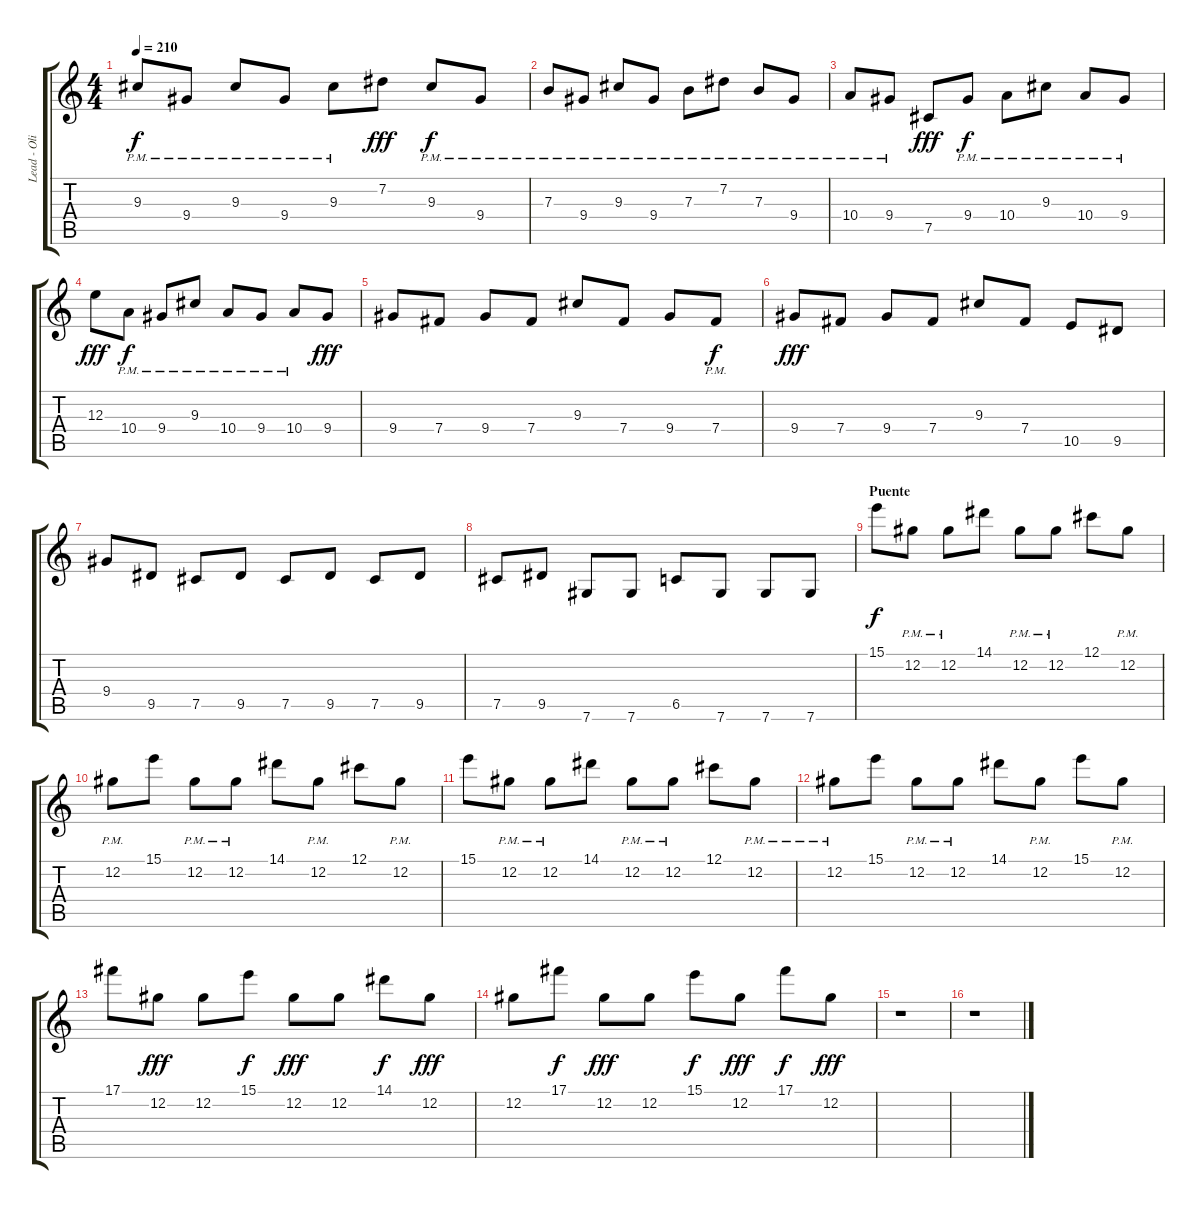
\track ("Lead - Oli Herbert" "Lead - Oli") {instrument distortionguitar}
\staff {score tabs}
\tuning (Db4 Ab3 E3 B2 Gb2 Db2) {hide}
\ts (4 4)
\tempo 210
\clef g2
\ks c
9.3{pm}.8{dy f} 9.4{pm}.8 9.3{pm}.8 9.4{pm}.8 9.3{pm}.8 7.2.8{dy fff} 9.3{pm}.8{dy f} 9.4{pm}.8 |
7.3{pm}.8 9.4{pm}.8 9.3{pm}.8 9.4{pm}.8 7.3{pm}.8 7.2{pm}.8 7.3{pm}.8 9.4{pm}.8 |
10.4{pm}.8 9.4{pm}.8 7.5.8{dy fff} 9.4{pm}.8{dy f} 10.4{pm}.8 9.3{pm}.8 10.4{pm}.8 9.4{pm}.8 |
12.3.8{dy fff} 10.4{pm}.8{dy f} 9.4{pm}.8 9.3{pm}.8 10.4{pm}.8 9.4{pm}.8 10.4{pm}.8 9.4.8{dy fff} |
9.4.8 7.4.8 9.4.8 7.4.8 9.3.8 7.4.8 9.4.8 7.4{pm}.8{dy f} |
9.4.8{dy fff} 7.4.8 9.4.8 7.4.8 9.3.8 7.4.8 10.5.8 9.5.8 |
9.4.8 9.5.8 7.5.8 9.5.8 7.5.8 9.5.8 7.5.8 9.5.8 |
7.5.8 9.5.8 7.6.8 7.6.8 6.5.8 7.6.8 7.6.8 7.6.8 |
\section ("" "Puente")
15.1.8{dy f} 12.2{pm}.8 12.2{pm}.8 14.1.8 12.2{pm}.8 12.2{pm}.8 12.1.8 12.2{pm}.8 |
12.2{pm}.8 15.1.8 12.2{pm}.8 12.2{pm}.8 14.1.8 12.2{pm}.8 12.1.8 12.2{pm}.8 |
15.1.8 12.2{pm}.8 12.2{pm}.8 14.1.8 12.2{pm}.8 12.2{pm}.8 12.1.8 12.2{pm}.8 |
12.2{pm}.8 15.1.8 12.2{pm}.8 12.2{pm}.8 14.1.8 12.2{pm}.8 15.1.8 12.2{pm}.8 |
17.1.8 12.2.8{dy fff} 12.2.8 15.1.8{dy f} 12.2.8{dy fff} 12.2.8 14.1.8{dy f} 12.2.8{dy fff} |
12.2.8 17.1.8{dy f} 12.2.8{dy fff} 12.2.8 15.1.8{dy f} 12.2.8{dy fff} 17.1.8{dy f} 12.2.8{dy fff} |
r.1 |
r.1
